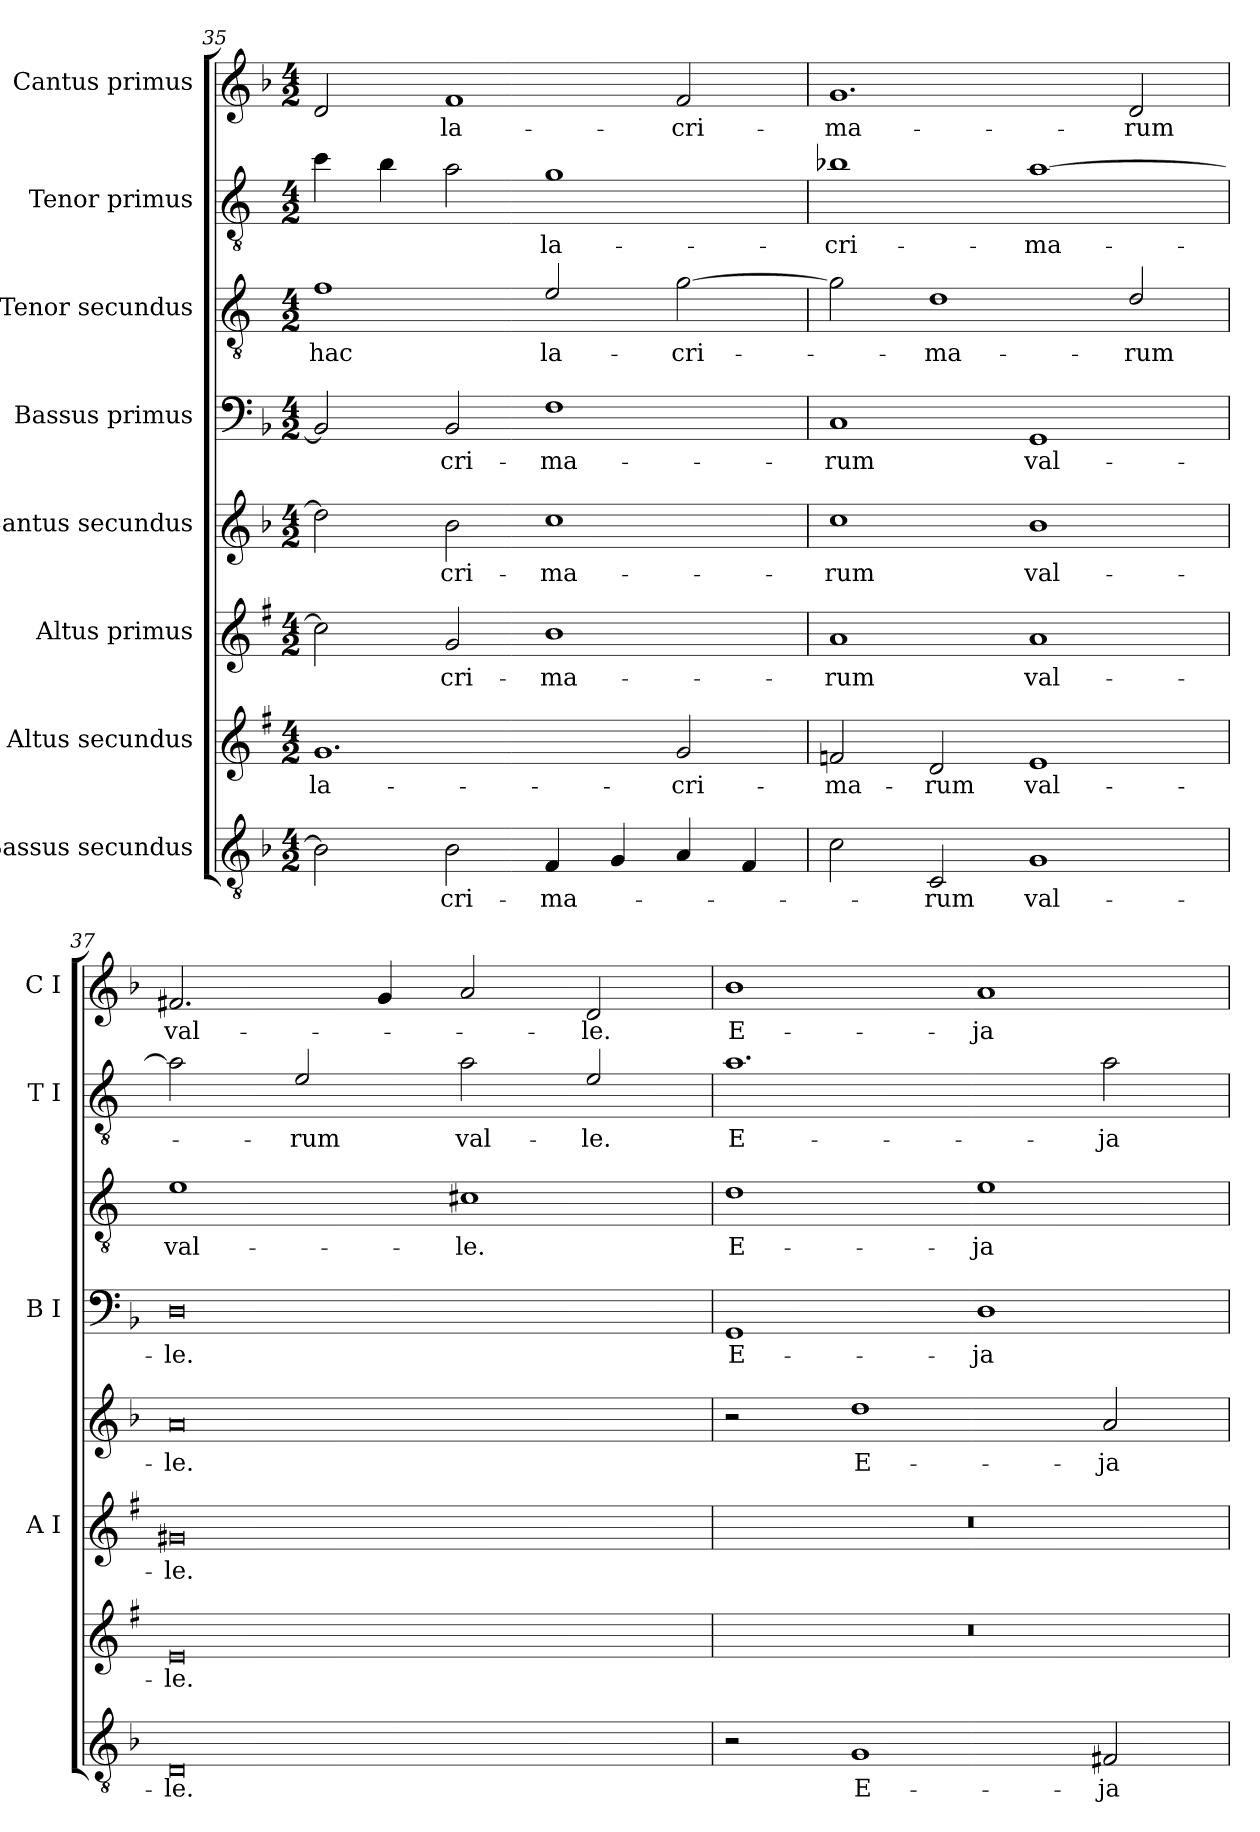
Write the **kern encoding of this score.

**kern	**text	**kern	**text	**kern	**text	**kern	**text	**kern	**text	**kern	**text	**kern	**text	**kern	**text
*part8	*part8	*part7	*part7	*part6	*part6	*part5	*part5	*part4	*part4	*part3	*part3	*part2	*part2	*part1	*part1
*staff8	*staff8	*staff7	*staff7	*staff6	*staff6	*staff5	*staff5	*staff4	*staff4	*staff3	*staff3	*staff2	*staff2	*staff1	*staff1
*I"Bassus secundus	*	*I"Altus secundus	*	*I"Altus primus	*	*I"Cantus secundus	*	*I"Bassus primus	*	*I"Tenor secundus	*	*I"Tenor primus	*	*I"Cantus primus	*
*	*	*	*	*I'A I	*	*	*	*I'B I	*	*	*	*I'T I	*	*I'C I	*
!!LO:LB:g=z
*clefGv2	*	*clefG2	*	*clefG2	*	*clefG2	*	*clefF4	*	*clefGv2	*	*clefGv2	*	*clefG2	*
*	*	*ITrd1c2	*	*ITrd1c2	*	*	*	*	*	*ITrd4c7	*	*ITrd4c7	*	*	*
*k[b-]	*	*k[b-]	*	*k[b-]	*	*k[b-]	*	*k[b-]	*	*k[b-]	*	*k[b-]	*	*k[b-]	*
*F:	*	*F:	*	*F:	*	*F:	*	*F:	*	*F:	*	*F:	*	*F:	*
*M4/2	*	*M4/2	*	*M4/2	*	*M4/2	*	*M4/2	*	*M4/2	*	*M4/2	*	*M4/2	*
=35	=35	=35	=35	=35	=35	=35	=35	=35	=35	=35	=35	=35	=35	=35	=35
!	!	!	!LO:LY:b	!	!	!	!	!	!	!	!LO:LY:b	!	!	!	!
2B-\]	.	1.f	la-	2b-\]	.	2dd\]	.	2BB-/]	.	1B-	hac	4f\	.	2d/	.
.	.	.	.	.	.	.	.	.	.	.	.	4e\	.	.	.
!	!LO:LY:b	!	!	!	!LO:LY:b	!	!LO:LY:b	!	!LO:LY:b	!	!	!	!	!	!LO:LY:b
2B-\	-cri-	.	.	2f/	-cri-	2b-\	-cri-	2BB-/	-cri-	.	.	2d\	.	1f	la-
!	!LO:LY:b	!	!	!	!LO:LY:b	!	!LO:LY:b	!	!LO:LY:b	!	!LO:LY:b	!	!LO:LY:b	!	!
4F/	-ma-	.	.	1a	-ma-	1cc	-ma-	1F	-ma-	2A/	la-	1c	la-	.	.
4G/	.	.	.	.	.	.	.	.	.	.	.	.	.	.	.
!	!	!	!LO:LY:b	!	!	!	!	!	!	!	!LO:LY:b	!	!	!	!LO:LY:b
4A/	.	2f/	-cri-	.	.	.	.	.	.	[2c\	-cri-	.	.	2f/	-cri-
4F/	.	.	.	.	.	.	.	.	.	.	.	.	.	.	.
=36	=36	=36	=36	=36	=36	=36	=36	=36	=36	=36	=36	=36	=36	=36	=36
!	!	!	!LO:LY:b	!	!LO:LY:b	!	!LO:LY:b	!	!LO:LY:b	!	!	!	!LO:LY:b	!	!LO:LY:b
2c\	.	2e-X/	-ma-	1g	-rum	1cc	-rum	1C	-rum	2c\]	.	1e-X	-cri-	1.g	-ma-
!	!LO:LY:b	!	!LO:LY:b	!	!	!	!	!	!	!	!LO:LY:b	!	!	!	!
2C/	-rum	2c/	-rum	.	.	.	.	.	.	1G	-ma-	.	.	.	.
!	!LO:LY:b	!	!LO:LY:b	!	!LO:LY:b	!	!LO:LY:b	!	!LO:LY:b	!	!	!	!LO:LY:b	!	!
1G	val-	1d	val-	1g	val-	1b-	val-	1GG	val-	.	.	[1d	-ma-	.	.
!	!	!	!	!	!	!	!	!	!	!	!LO:LY:b	!	!	!	!LO:LY:b
.	.	.	.	.	.	.	.	.	.	2G/	-rum	.	.	2d/	-rum
=37	=37	=37	=37	=37	=37	=37	=37	=37	=37	=37	=37	=37	=37	=37	=37
!	!LO:LY:b	!	!LO:LY:b	!	!LO:LY:b	!	!LO:LY:b	!	!LO:LY:b	!	!LO:LY:b	!	!	!	!LO:LY:b
0D	-le.	0d	-le.	0f#X	-le.	0a	-le.	0D	-le.	1A	val-	2d\]	.	2.f#X/	val-
!	!	!	!	!	!	!	!	!	!	!	!	!	!LO:LY:b	!	!
.	.	.	.	.	.	.	.	.	.	.	.	2A/	-rum	.	.
.	.	.	.	.	.	.	.	.	.	.	.	.	.	4g/	.
!	!	!	!	!	!	!	!	!	!	!	!LO:LY:b	!	!LO:LY:b	!	!
.	.	.	.	.	.	.	.	.	.	1F#X	-le.	2d\	val-	2a/	.
!	!	!	!	!	!	!	!	!	!	!	!	!	!LO:LY:b	!	!LO:LY:b
.	.	.	.	.	.	.	.	.	.	.	.	2A/	-le.	2d/	-le.
=38	=38	=38	=38	=38	=38	=38	=38	=38	=38	=38	=38	=38	=38	=38	=38
!	!	!	!	!	!	!	!	!	!LO:LY:b	!	!LO:LY:b	!	!LO:LY:b	!	!LO:LY:b
2r	.	0r	.	0r	.	2r	.	1GG	E-	1G	E-	1.d	E-	1b-	E-
!	!LO:LY:b	!	!	!	!	!	!LO:LY:b	!	!	!	!	!	!	!	!
1G	E-	.	.	.	.	1dd	E-	.	.	.	.	.	.	.	.
!	!	!	!	!	!	!	!	!	!LO:LY:b	!	!LO:LY:b	!	!	!	!LO:LY:b
.	.	.	.	.	.	.	.	1D	-ja	1A	-ja	.	.	1a	-ja
!	!LO:LY:b	!	!	!	!	!	!LO:LY:b	!	!	!	!	!	!LO:LY:b	!	!
2F#X/	-ja	.	.	.	.	2a/	-ja	.	.	.	.	2d\	-ja	.	.
=	=	=	=	=	=	=	=	=	=	=	=	=	=	=	=
*-	*-	*-	*-	*-	*-	*-	*-	*-	*-	*-	*-	*-	*-	*-	*-
